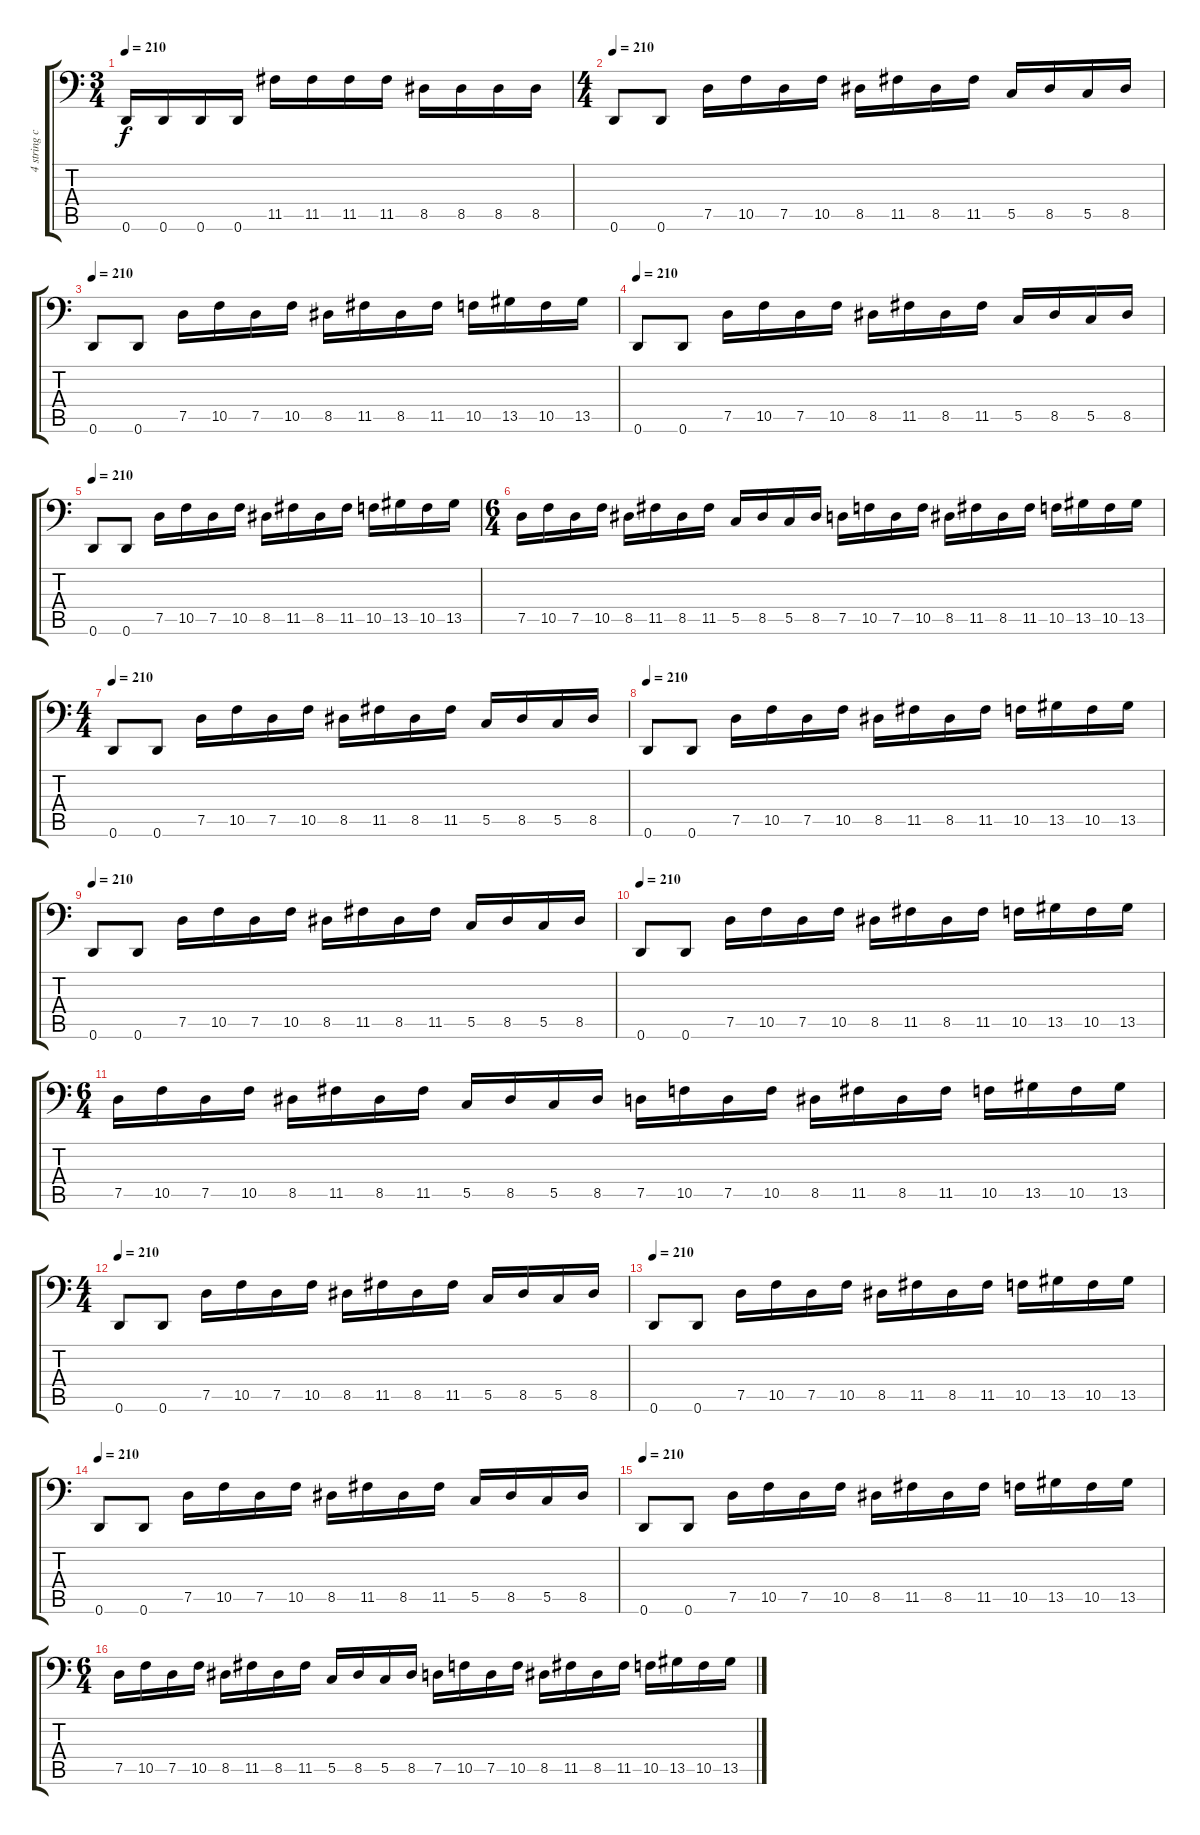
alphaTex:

\track ("4 string crushfuck" "4 string c") {instrument electricbassfinger}
\staff {score tabs}
\tuning (D3 A2 F2 C2 G1 D1) {hide}
\ts (3 4)
\tempo 210
\clef f4
\ks c
0.6.16{dy f} 0.6.16 0.6.16 0.6.16 11.5.16 11.5.16 11.5.16 11.5.16 8.5.16 8.5.16 8.5.16 8.5.16 |
\ts (4 4)
\tempo 210
0.6.8 0.6.8 7.5.16 10.5.16 7.5.16 10.5.16 8.5.16 11.5.16 8.5.16 11.5.16 5.5.16 8.5.16 5.5.16 8.5.16 |
\tempo 210
0.6.8 0.6.8 7.5.16 10.5.16 7.5.16 10.5.16 8.5.16 11.5.16 8.5.16 11.5.16 10.5.16 13.5.16 10.5.16 13.5.16 |
\tempo 210
0.6.8 0.6.8 7.5.16 10.5.16 7.5.16 10.5.16 8.5.16 11.5.16 8.5.16 11.5.16 5.5.16 8.5.16 5.5.16 8.5.16 |
\tempo 210
0.6.8 0.6.8 7.5.16 10.5.16 7.5.16 10.5.16 8.5.16 11.5.16 8.5.16 11.5.16 10.5.16 13.5.16 10.5.16 13.5.16 |
\ts (6 4)
7.5.16 10.5.16 7.5.16 10.5.16 8.5.16 11.5.16 8.5.16 11.5.16 5.5.16 8.5.16 5.5.16 8.5.16 7.5.16 10.5.16 7.5.16 10.5.16 8.5.16 11.5.16 8.5.16 11.5.16 10.5.16 13.5.16 10.5.16 13.5.16 |
\ts (4 4)
\tempo 210
0.6.8 0.6.8 7.5.16 10.5.16 7.5.16 10.5.16 8.5.16 11.5.16 8.5.16 11.5.16 5.5.16 8.5.16 5.5.16 8.5.16 |
\tempo 210
0.6.8 0.6.8 7.5.16 10.5.16 7.5.16 10.5.16 8.5.16 11.5.16 8.5.16 11.5.16 10.5.16 13.5.16 10.5.16 13.5.16 |
\tempo 210
0.6.8 0.6.8 7.5.16 10.5.16 7.5.16 10.5.16 8.5.16 11.5.16 8.5.16 11.5.16 5.5.16 8.5.16 5.5.16 8.5.16 |
\tempo 210
0.6.8 0.6.8 7.5.16 10.5.16 7.5.16 10.5.16 8.5.16 11.5.16 8.5.16 11.5.16 10.5.16 13.5.16 10.5.16 13.5.16 |
\ts (6 4)
7.5.16 10.5.16 7.5.16 10.5.16 8.5.16 11.5.16 8.5.16 11.5.16 5.5.16 8.5.16 5.5.16 8.5.16 7.5.16 10.5.16 7.5.16 10.5.16 8.5.16 11.5.16 8.5.16 11.5.16 10.5.16 13.5.16 10.5.16 13.5.16 |
\ts (4 4)
\tempo 210
0.6.8 0.6.8 7.5.16 10.5.16 7.5.16 10.5.16 8.5.16 11.5.16 8.5.16 11.5.16 5.5.16 8.5.16 5.5.16 8.5.16 |
\tempo 210
0.6.8 0.6.8 7.5.16 10.5.16 7.5.16 10.5.16 8.5.16 11.5.16 8.5.16 11.5.16 10.5.16 13.5.16 10.5.16 13.5.16 |
\tempo 210
0.6.8 0.6.8 7.5.16 10.5.16 7.5.16 10.5.16 8.5.16 11.5.16 8.5.16 11.5.16 5.5.16 8.5.16 5.5.16 8.5.16 |
\tempo 210
0.6.8 0.6.8 7.5.16 10.5.16 7.5.16 10.5.16 8.5.16 11.5.16 8.5.16 11.5.16 10.5.16 13.5.16 10.5.16 13.5.16 |
\ts (6 4)
7.5.16 10.5.16 7.5.16 10.5.16 8.5.16 11.5.16 8.5.16 11.5.16 5.5.16 8.5.16 5.5.16 8.5.16 7.5.16 10.5.16 7.5.16 10.5.16 8.5.16 11.5.16 8.5.16 11.5.16 10.5.16 13.5.16 10.5.16 13.5.16
